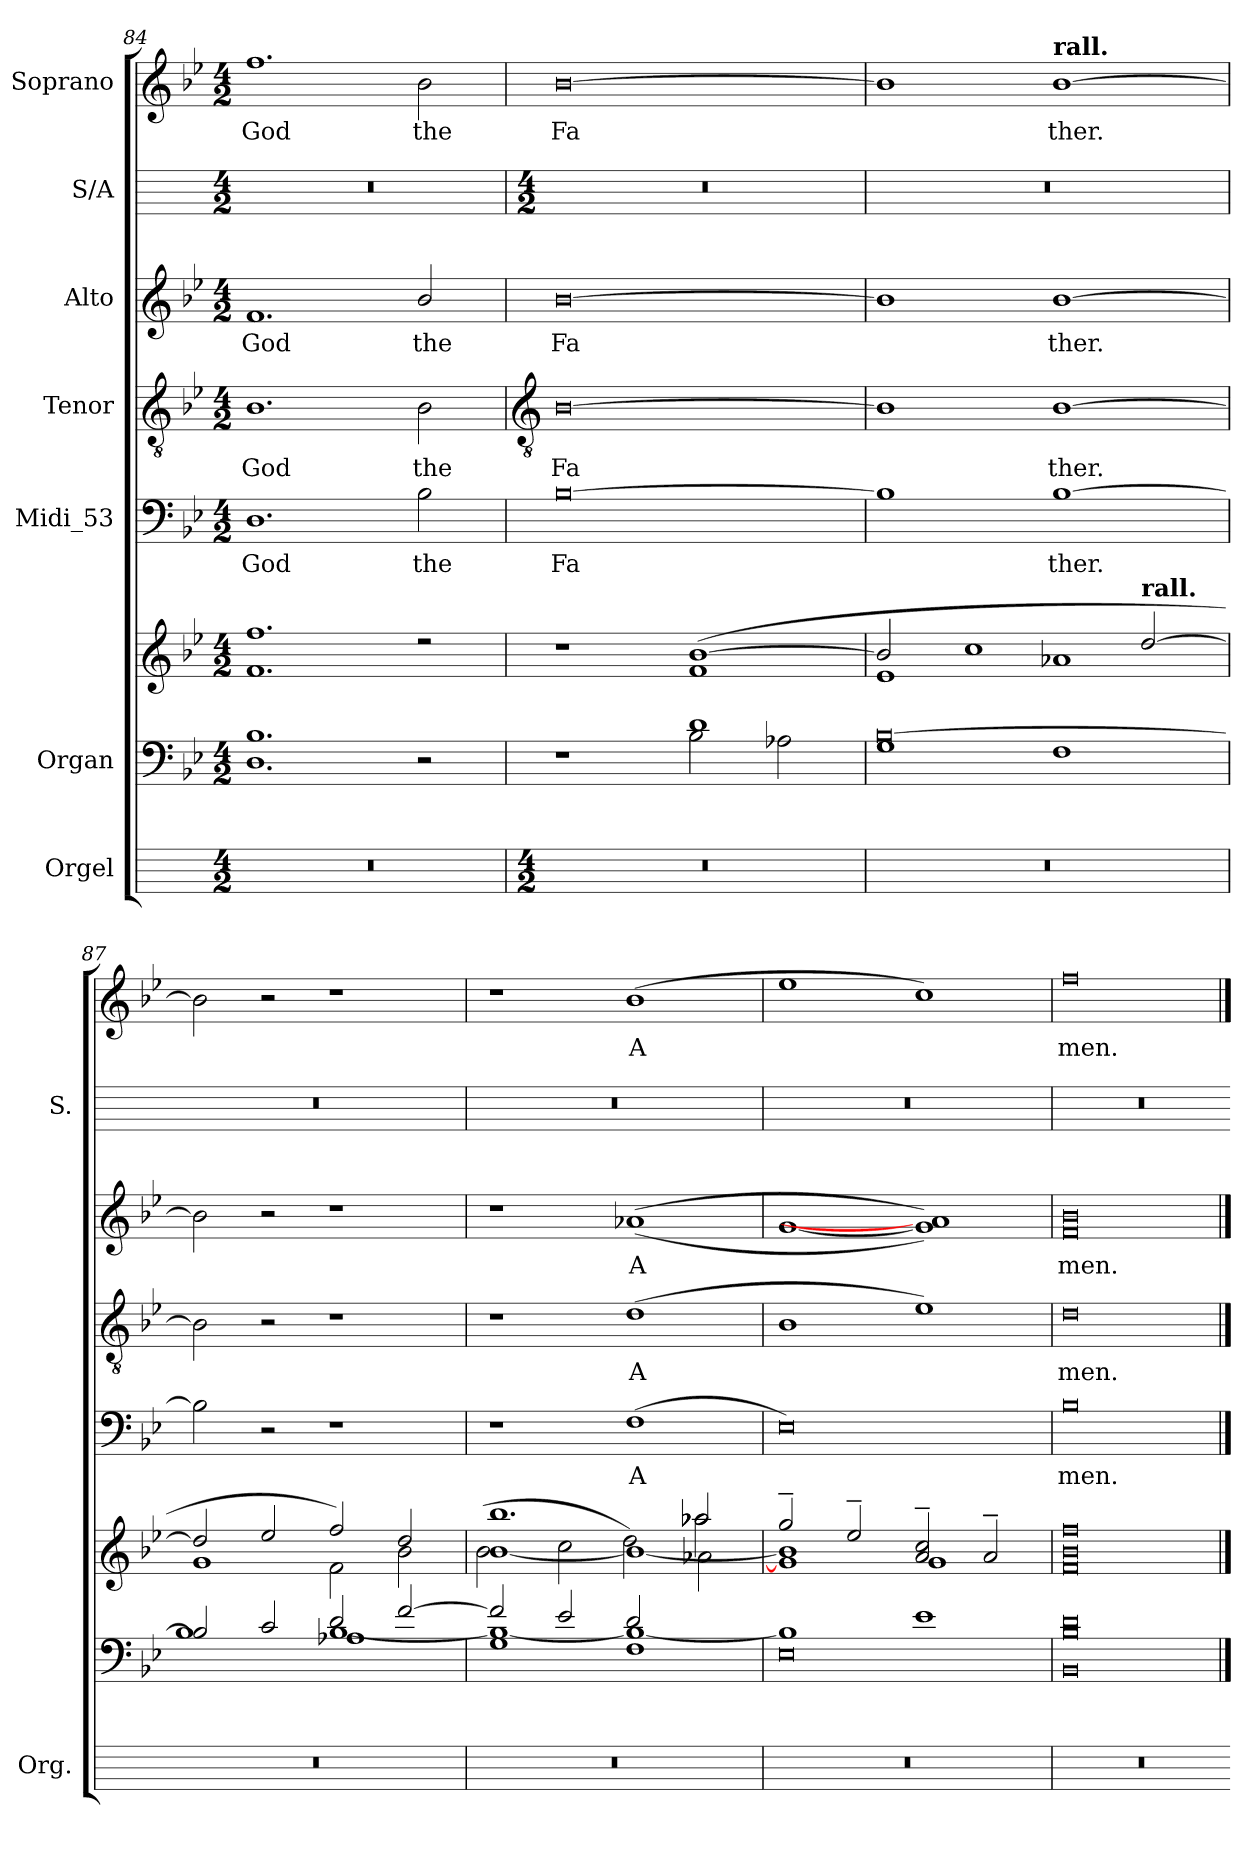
**kern	**kern	**kern	**kern	**text	**kern	**text	**kern	**text	**kern	**kern	**text
*part7	*part6	*part6	*part5	*part5	*part4	*part4	*part3	*part3	*part2	*part1	*part1
*staff8	*staff7	*staff6	*staff5	*staff5	*staff4	*staff4	*staff3	*staff3	*staff2	*staff1	*staff1
*I"Orgel	*I"Organ	*	*I"Midi_53	*	*I"Tenor	*	*I"Alto	*	*I"S/A	*I"Soprano	*
*I'Org.	*	*	*	*	*	*	*	*	*I'S.	*	*
*	*clefF4	*clefG2	*clefF4	*	*clefGv2	*	*clefG2	*	*	*clefG2	*
*	*k[b-e-]	*k[b-e-]	*k[b-e-]	*	*k[b-e-]	*	*k[b-e-]	*	*	*k[b-e-]	*
*	*B-:	*B-:	*B-:	*	*B-:	*	*B-:	*	*	*B-:	*
*M4/2	*M4/2	*M4/2	*M4/2	*	*M4/2	*	*M4/2	*	*M4/2	*M4/2	*
=84	=84	=84	=84	=84	=84	=84	=84	=84	=84	=84	=84
*	*^	*^	*	*	*	*	*	*	*	*	*
*	*	*^	*	*	*	*	*	*	*	*	*	*	*
!	!	!	!	!	!	!	!LO:LY:b	!	!LO:LY:b	!	!LO:LY:b	!	!	!LO:LY:b
0r	1.B-/	0ryy	1.D\	1.f/ 1.ff/	0ryy	1.D	God	1.B-	God	1.f	God	0r	1.ff	God
!	!	!	!	!	!	!	!LO:LY:b	!	!LO:LY:b	!	!LO:LY:b	!	!	!LO:LY:b
.	2r	.	2r	2r	.	2B-	the	2B-	the	2b-/	the	.	2b-	the
*	*	*	*	*v	*v	*	*	*	*	*	*	*	*	*
!!LO:LB:g=z
=85	=85	=85	=85	=85	=85	=85	=85	=85	=85	=85	=85	=85	=85
*	*	*	*	*	*	*	*clefGv2	*	*	*	*	*	*
*M4/2	*	*	*	*	*	*	*	*	*	*	*M4/2	*	*
*	*	*	*	*^	*	*	*	*	*	*	*	*	*
*	*	*	*	*	*^	*	*	*	*	*	*	*	*	*
*	*	*	*	*	*	*^	*	*	*	*	*	*	*	*	*
!	!	!	!	!	!	!	!	!	!LO:LY:b	!	!LO:LY:b	!	!LO:LY:b	!	!	!LO:LY:b
0r	1r	0ryy	1r	1r	0ryy	1r	0ryy	[0B-	Fa	[0B-	Fa	[0b-	Fa	0r	[0b-	Fa
.	1d/	.	2B-\	(>[1b-/	.	1f\	.	.	.	.	.	.	.	.	.	.
.	.	.	2A-X\	.	.	.	.	.	.	.	.	.	.	.	.	.
=86	=86	=86	=86	=86	=86	=86	=86	=86	=86	=86	=86	=86	=86	=86	=86	=86
0r	[0B-/	1ryy	1G\	2b-/]	0ryy	1e-\	0ryy	1B-]	.	1B-]	.	1b-]	.	0r	1b-]	.
.	.	.	.	1cc/	.	.	.	.	.	.	.	.	.	.	.	.
!	!	!	!	!	!	!	!	!	!	!	!	!	!	!	!LO:TX:a:B:t=rall.	!
!	!	!	!	!	!	!	!	!	!LO:LY:b	!	!LO:LY:b	!	!LO:LY:b	!	!	!LO:LY:b
.	.	1ryy	1F\	.	.	1a-X\	.	[1B-	ther.	[1B-	ther.	[1b-	ther.	.	[1b-	ther.
!	!	!	!	!LO:TX:a:B:t=rall.	!	!	!	!	!	!	!	!	!	!	!	!
.	.	.	.	[2dd/	.	.	.	.	.	.	.	.	.	.	.	.
=87	=87	=87	=87	=87	=87	=87	=87	=87	=87	=87	=87	=87	=87	=87	=87	=87
0r	2B-/]	1ryy	1B-\	2dd/]	0ryy	1g\	0ryy	2B-]	.	2B-]	.	2b-]	.	0r	2b-]	.
.	2c/	.	.	2ee-/	.	.	.	2r	.	2r	.	2r	.	.	2r	.
.	2d/	[1B-\	1A-X\	2ff/)	.	2f\	.	1r	.	1r	.	1r	.	.	1r	.
.	[2f/	.	.	2dd/	.	2b-\	.	.	.	.	.	.	.	.	.	.
=88	=88	=88	=88	=88	=88	=88	=88	=88	=88	=88	=88	=88	=88	=88	=88	=88
0r	2f/]	1B-\_	1G\	1.bb-/	[1b-/	(<2b-\	1.ryy	1r	.	1r	.	1r	.	0r	1r	.
.	2e-/	.	.	.	.	2cc\	.	.	.	.	.	.	.	.	.	.
!	!	!	!	!	!	!	!	!	!LO:LY:b	!	!LO:LY:b	!	!LO:LY:b	!	!	!LO:LY:b
.	2d/	1B-\_	1F\	.	1b-/_	2dd\)	.	(>1F	A	(>1d	A	(<(>1a-X	A	.	(>1b-	A
.	2ryy	.	.	2aa-X/	.	2aa-X\	2a-X\	.	.	.	.	.	.	.	.	.
=89	=89	=89	=89	=89	=89	=89	=89	=89	=89	=89	=89	=89	=89	=89	=89	=89
0r	1ryy	1B-\]	0E-\	2gg~/	1g/] 1b-/]	0ryy	0ryy	0E-)	.	1B-	.	[1g	.	0r	1ee-	.
.	.	.	.	2ee-~/	.	.	.	.	.	.	.	.	.	.	.	.
.	1e-/	1ryy	.	2a/~ 2cc/~	1g/	.	.	.	.	1e-)	.	1g] 1a]))	.	.	1cc)	.
.	.	.	.	2a~/	.	.	.	.	.	.	.	.	.	.	.	.
=90	=90	=90	=90	=90	=90	=90	=90	=90	=90	=90	=90	=90	=90	=90	=90	=90
!	!	!	!	!	!	!	!	!	!LO:LY:b	!	!LO:LY:b	!	!LO:LY:b	!	!	!LO:LY:b
0r	0B-/ 0d/	0ryy	0BB-\	0f/ 0b-/ 0ff/	0ryy	0ryy	0ryy	0B-	men.	0d	men.	0f 0b-	men.	0r	0ff	men.
*	*v	*v	*v	*	*	*	*	*	*	*	*	*	*	*	*	*
*	*	*v	*v	*v	*v	*	*	*	*	*	*	*	*	*
=	==	==	==	==	==	==	==	==	=	==	==
*-	*-	*-	*-	*-	*-	*-	*-	*-	*-	*-	*-
